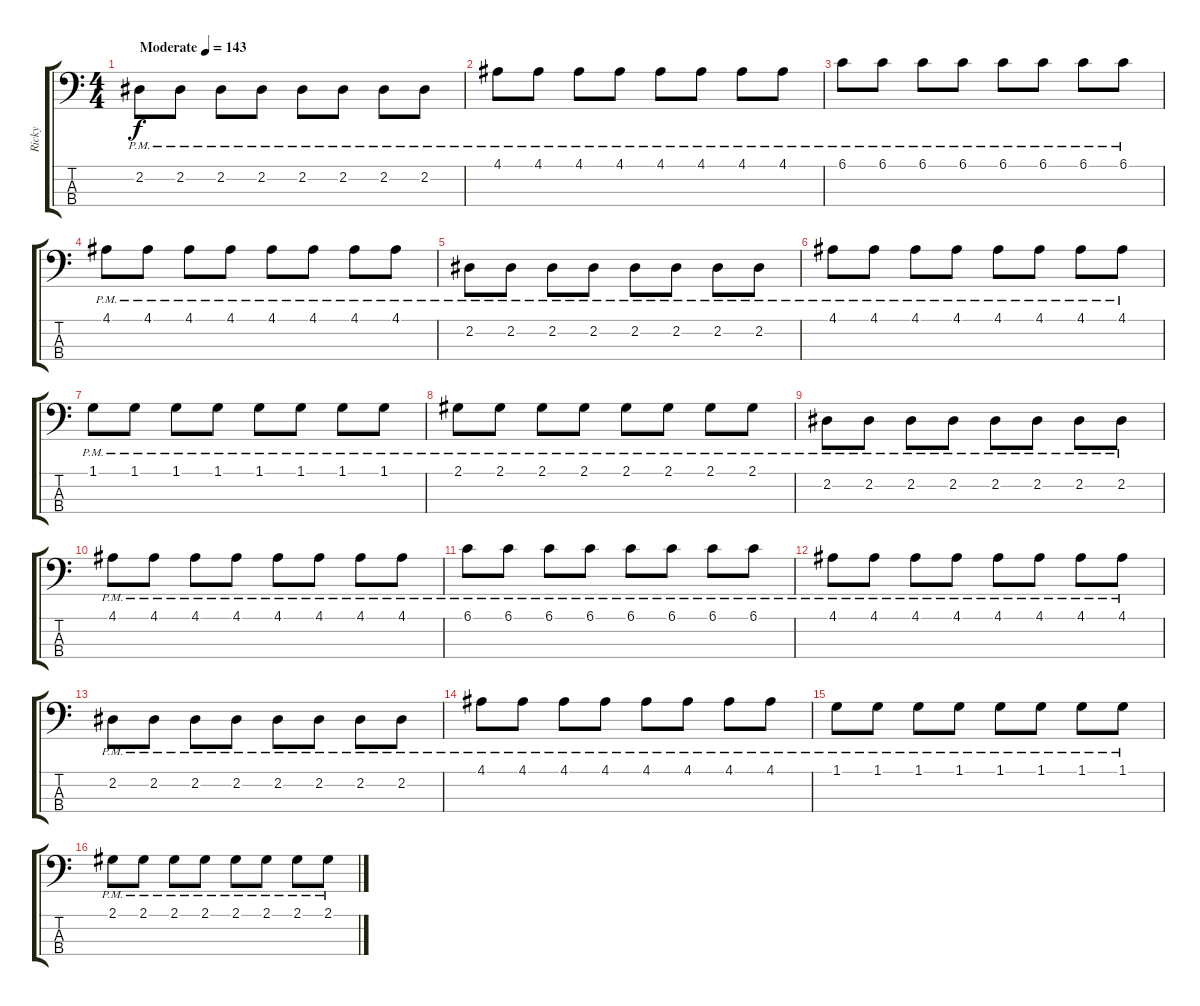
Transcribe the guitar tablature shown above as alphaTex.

\track ("Ricky" "Ricky") {instrument electricbasspick}
\staff {score tabs}
\tuning (Gb2 Db2 Ab1 Eb1) {hide}
\ts (4 4)
\tempo (143 "Moderate")
\clef f4
\ks c
2.2{pm}.8{dy f instrument electricbasspick} 2.2{pm}.8 2.2{pm}.8 2.2{pm}.8 2.2{pm}.8 2.2{pm}.8 2.2{pm}.8 2.2{pm}.8 |
4.1{pm}.8 4.1{pm}.8 4.1{pm}.8 4.1{pm}.8 4.1{pm}.8 4.1{pm}.8 4.1{pm}.8 4.1{pm}.8 |
6.1{pm}.8 6.1{pm}.8 6.1{pm}.8 6.1{pm}.8 6.1{pm}.8 6.1{pm}.8 6.1{pm}.8 6.1{pm}.8 |
4.1{pm}.8 4.1{pm}.8 4.1{pm}.8 4.1{pm}.8 4.1{pm}.8 4.1{pm}.8 4.1{pm}.8 4.1{pm}.8 |
2.2{pm}.8 2.2{pm}.8 2.2{pm}.8 2.2{pm}.8 2.2{pm}.8 2.2{pm}.8 2.2{pm}.8 2.2{pm}.8 |
4.1{pm}.8 4.1{pm}.8 4.1{pm}.8 4.1{pm}.8 4.1{pm}.8 4.1{pm}.8 4.1{pm}.8 4.1{pm}.8 |
1.1{pm}.8 1.1{pm}.8 1.1{pm}.8 1.1{pm}.8 1.1{pm}.8 1.1{pm}.8 1.1{pm}.8 1.1{pm}.8 |
2.1{pm}.8 2.1{pm}.8 2.1{pm}.8 2.1{pm}.8 2.1{pm}.8 2.1{pm}.8 2.1{pm}.8 2.1{pm}.8 |
2.2{pm}.8 2.2{pm}.8 2.2{pm}.8 2.2{pm}.8 2.2{pm}.8 2.2{pm}.8 2.2{pm}.8 2.2{pm}.8 |
4.1{pm}.8 4.1{pm}.8 4.1{pm}.8 4.1{pm}.8 4.1{pm}.8 4.1{pm}.8 4.1{pm}.8 4.1{pm}.8 |
6.1{pm}.8 6.1{pm}.8 6.1{pm}.8 6.1{pm}.8 6.1{pm}.8 6.1{pm}.8 6.1{pm}.8 6.1{pm}.8 |
4.1{pm}.8 4.1{pm}.8 4.1{pm}.8 4.1{pm}.8 4.1{pm}.8 4.1{pm}.8 4.1{pm}.8 4.1{pm}.8 |
2.2{pm}.8 2.2{pm}.8 2.2{pm}.8 2.2{pm}.8 2.2{pm}.8 2.2{pm}.8 2.2{pm}.8 2.2{pm}.8 |
4.1{pm}.8 4.1{pm}.8 4.1{pm}.8 4.1{pm}.8 4.1{pm}.8 4.1{pm}.8 4.1{pm}.8 4.1{pm}.8 |
1.1{pm}.8 1.1{pm}.8 1.1{pm}.8 1.1{pm}.8 1.1{pm}.8 1.1{pm}.8 1.1{pm}.8 1.1{pm}.8 |
2.1{pm}.8 2.1{pm}.8 2.1{pm}.8 2.1{pm}.8 2.1{pm}.8 2.1{pm}.8 2.1{pm}.8 2.1{pm}.8
